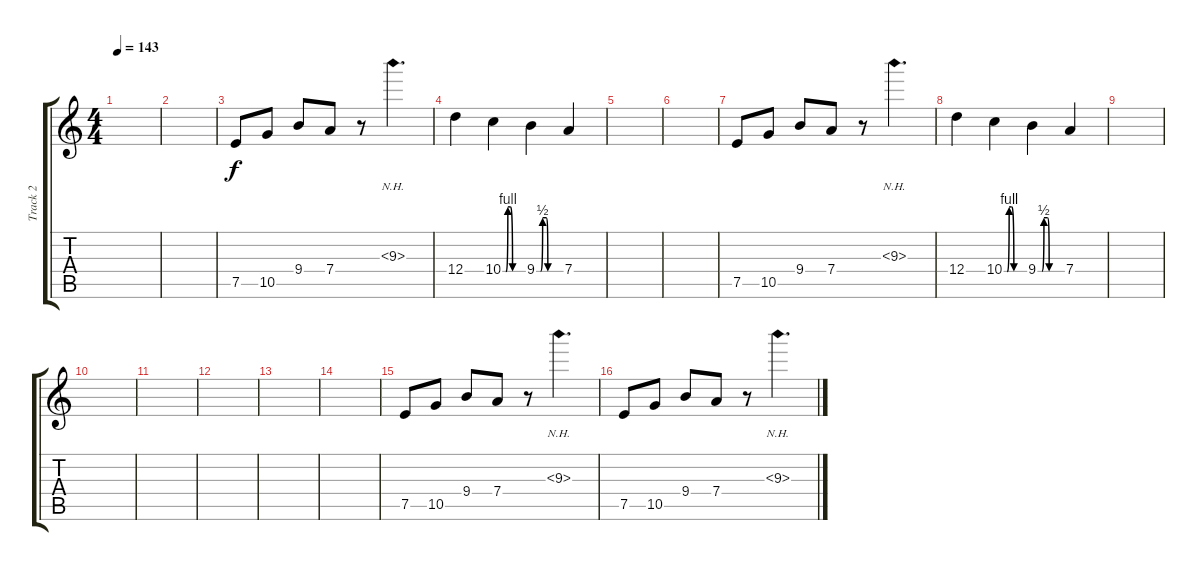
\track ("Track 2" "Track 2") {instrument overdrivenguitar}
\staff {score tabs}
\tuning (E4 B3 G3 D3 A2 E2) {hide}
\ts (4 4)
\tempo 143
\clef g2
\ks c
|
|
7.5.8{instrument overdrivenguitar} 10.5.8 9.4.8 7.4.8 r.8 9.3{nh}.4{d} |
12.4.4 10.4{be (custom 0 0 9 0 15 4 22 4 29 0 32 0 45 0 60 0)}.4 9.4{be (custom 0 0 10 0 15 2 24 2 28 0 45 0 60 0)}.4 7.4.4 |
|
|
7.5.8{instrument overdrivenguitar} 10.5.8 9.4.8 7.4.8 r.8 9.3{nh}.4{d} |
12.4.4 10.4{be (custom 0 0 9 0 15 4 22 4 29 0 32 0 45 0 60 0)}.4 9.4{be (custom 0 0 10 0 15 2 24 2 28 0 45 0 60 0)}.4 7.4.4 |
|
|
|
|
|
|
7.5.8{instrument overdrivenguitar} 10.5.8 9.4.8 7.4.8 r.8 9.3{nh}.4{d} |
7.5.8{instrument overdrivenguitar} 10.5.8 9.4.8 7.4.8 r.8 9.3{nh}.4{d}
